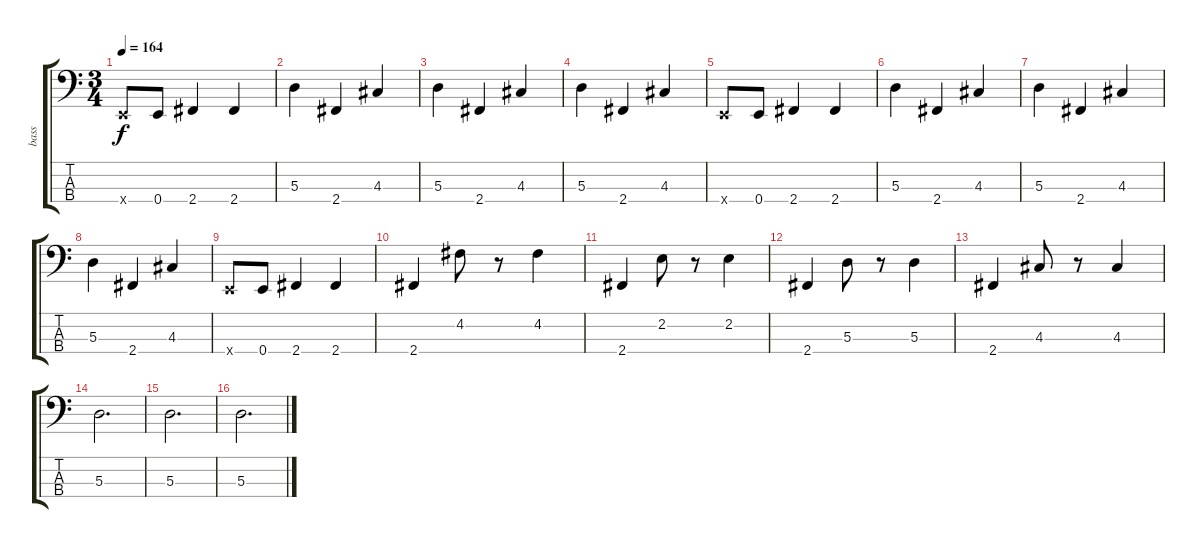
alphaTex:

\track ("bass" "bass") {instrument electricbassfinger}
\staff {score tabs}
\tuning (G2 D2 A1 E1) {hide}
\ts (3 4)
\tempo 164
\clef f4
\ks c
0.4{x}.8{dy f} 0.4.8 2.4.4 2.4.4 |
5.3.4 2.4.4 4.3.4 |
5.3.4 2.4.4 4.3.4 |
5.3.4 2.4.4 4.3.4 |
0.4{x}.8 0.4.8 2.4.4 2.4.4 |
5.3.4 2.4.4 4.3.4 |
5.3.4 2.4.4 4.3.4 |
5.3.4 2.4.4 4.3.4 |
0.4{x}.8 0.4.8 2.4.4 2.4.4 |
2.4.4 4.2.8 r.8 4.2.4 |
2.4.4 2.2.8 r.8 2.2.4 |
2.4.4 5.3.8 r.8 5.3.4 |
2.4.4 4.3.8 r.8 4.3.4 |
5.3.2{d} |
5.3.2{d} |
5.3.2{d}
